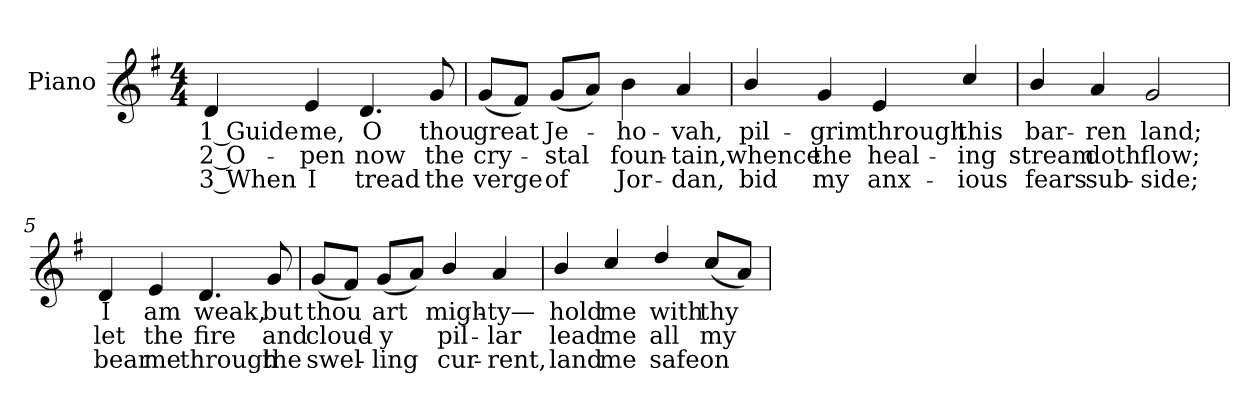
**kern	**text	**text	**text
*part1	*part1	*part1	*part1
*staff1	*staff1	*staff1	*staff1
*I"Piano	*	*	*
*I'Pno.	*	*	*
!!LO:PB:g=z
*clefG2	*	*	*
*k[f#]	*	*	*
*G:	*	*	*
*M4/4	*	*	*
=1	=1	=1	=1
!	!LO:LY:b:color=#000000	!LO:LY:b:color=#000000	!LO:LY:b:color=#000000
4di/	1 Guide	2 O-	3 When
!	!LO:LY:b:color=#000000	!LO:LY:b:color=#000000	!LO:LY:b:color=#000000
4ei/	me,	-pen	I
!	!LO:LY:b:color=#000000	!LO:LY:b:color=#000000	!LO:LY:b:color=#000000
4.di/	O	now	tread
!	!LO:LY:b:color=#000000	!LO:LY:b:color=#000000	!LO:LY:b:color=#000000
8gi/	thou	the	the
=2	=2	=2	=2
!	!LO:LY:b:color=#000000	!LO:LY:b:color=#000000	!LO:LY:b:color=#000000
(8gi/L	great	cry-	verge
8f#i/J)	.	.	.
!	!LO:LY:b:color=#000000	!LO:LY:b:color=#000000	!LO:LY:b:color=#000000
(8gi/L	Je-	-stal	of
8ai/J)	.	.	.
!	!LO:LY:b:color=#000000	!LO:LY:b:color=#000000	!LO:LY:b:color=#000000
4bi\	-ho-	foun-	Jor-
!	!LO:LY:b:color=#000000	!LO:LY:b:color=#000000	!LO:LY:b:color=#000000
4ai/	-vah,	-tain,	-dan,
=3	=3	=3	=3
!	!LO:LY:b:color=#000000	!LO:LY:b:color=#000000	!LO:LY:b:color=#000000
4bi/	pil-	whence	bid
!	!LO:LY:b:color=#000000	!LO:LY:b:color=#000000	!LO:LY:b:color=#000000
4gi/	-grim	the	my
!	!LO:LY:b:color=#000000	!LO:LY:b:color=#000000	!LO:LY:b:color=#000000
4ei/	through	heal-	anx-
!	!LO:LY:b:color=#000000	!LO:LY:b:color=#000000	!LO:LY:b:color=#000000
4cci/	this	-ing	-ious
!!LO:LB:g=z
=4	=4	=4	=4
!	!LO:LY:b:color=#000000	!LO:LY:b:color=#000000	!LO:LY:b:color=#000000
4bi/	bar-	stream	fears
!	!LO:LY:b:color=#000000	!LO:LY:b:color=#000000	!LO:LY:b:color=#000000
4ai/	-ren	doth	sub-
!	!LO:LY:b:color=#000000	!LO:LY:b:color=#000000	!LO:LY:b:color=#000000
2gi/	land;	flow;	-side;
=5	=5	=5	=5
!	!LO:LY:b:color=#000000	!LO:LY:b:color=#000000	!LO:LY:b:color=#000000
4di/	I	let	bear
!	!LO:LY:b:color=#000000	!LO:LY:b:color=#000000	!LO:LY:b:color=#000000
4ei/	am	the	me
!	!LO:LY:b:color=#000000	!LO:LY:b:color=#000000	!LO:LY:b:color=#000000
4.di/	weak,	fire	through
!	!LO:LY:b:color=#000000	!LO:LY:b:color=#000000	!LO:LY:b:color=#000000
8gi/	but	and	the
=6	=6	=6	=6
!	!LO:LY:b:color=#000000	!LO:LY:b:color=#000000	!LO:LY:b:color=#000000
(8gi/L	thou	cloud-	swel-
8f#i/J)	.	.	.
!	!LO:LY:b:color=#000000	!LO:LY:b:color=#000000	!LO:LY:b:color=#000000
(8gi/L	art	-y	-ling
8ai/J)	.	.	.
!	!LO:LY:b:color=#000000	!LO:LY:b:color=#000000	!LO:LY:b:color=#000000
4bi/	migh-	pil-	cur-
!	!LO:LY:b:color=#000000	!LO:LY:b:color=#000000	!LO:LY:b:color=#000000
4ai/	-ty—	-lar	-rent,
!!LO:LB:g=z
=7	=7	=7	=7
!	!LO:LY:b:color=#000000	!LO:LY:b:color=#000000	!LO:LY:b:color=#000000
4bi/	hold	lead	land
!	!LO:LY:b:color=#000000	!LO:LY:b:color=#000000	!LO:LY:b:color=#000000
4cci/	me	me	me
!	!LO:LY:b:color=#000000	!LO:LY:b:color=#000000	!LO:LY:b:color=#000000
4ddi/	with	all	safe
!	!LO:LY:b:color=#000000	!LO:LY:b:color=#000000	!LO:LY:b:color=#000000
(8cci/L	thy	my	on
8ai/J)	.	.	.
=	=	=	=
*-	*-	*-	*-
